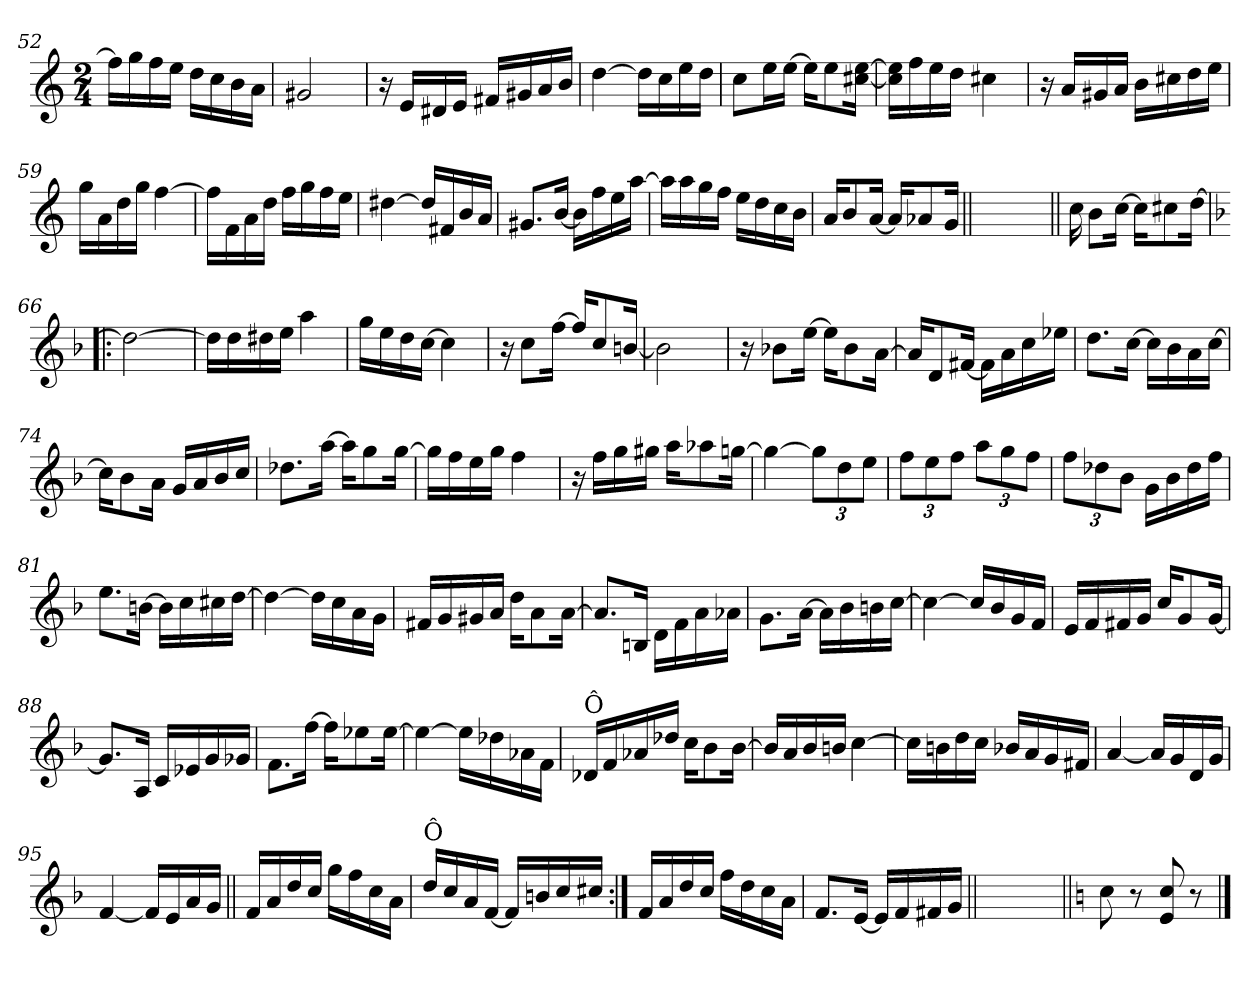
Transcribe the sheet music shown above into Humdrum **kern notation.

**kern
*part1
*staff1
!!LO:PB:g=z
*clefG2
*k[]
*C:
*M2/4
=52
16ff\LL]
16gg\
16ff\
16ee\JJ
16dd\LL
16cc\
16b\
16a\JJ
=53
2g#X/
=54
16r
16e/LL
16d#X/
16e/JJ
16f#X/LL
16g#X/
16a/
16b/JJ
=55
[4dd\
16dd\LL]
16cc\
16ee\
16dd\JJ
=56
8cc\L
16ee\L
[16ee\JJ
16ee\KL]
8ee\
[16cc#X\ [16ee\Jk
!!LO:LB:g=z
=57
16cc#\] 16ee\]LL
16ff\
16ee\
16dd\JJ
4cc#X\
=58
16r
16a/LL
16g#X/
16a/JJ
16b\LL
16cc#X\
16dd\
16ee\JJ
=59
16gg\LL
16a\
16dd\
16gg\JJ
[4ff\
=60
16ff\LL]
16f\
16a\
16dd\JJ
16ff\LL
16gg\
16ff\
16ee\JJ
=61
[4dd#X\
16dd#/LL]
16f#X/
16b/
16a/JJ
!!LO:LB:g=z
=62
8.g#X/L
[16b/Jk
16b\LL]
16ff\
16ee\
[16aa\JJ
=63
16aa\LL]
16aa\
16gg\
16ff\JJ
16ee\LL
16dd\
16cc\
16b\JJ
=64
16a/KL
8b/
[16a/Jk
16a/KL]
8a-X/
16g/Jk
=64X1||
*stria0
2ryy
!!LO:LB:g=z
=65||
*stria5
16cc\
8b\L
[16cc\Jk
16cc\KL]
8cc#X\
[16dd\Jk
=66!|:
*k[b-]
*F:
2dd\_
=67
16dd\LL]
16dd\
16dd#X\
16ee\JJ
4aa\
=68
16gg\LL
16ee\
16dd\
[16cc\JJ
4cc\]
=69
16r
8cc\L
[16ff\Jk
16ff/KL]
8cc/
[16bn/Jk
=70
2b\]
!!LO:LB:g=z
=71
16r
8b-X\L
[16ee\Jk
16ee\KL]
8b-\
[16a\Jk
=72
16a/KL]
8d/
[16f#X/Jk
16f#\LL]
16a\
16cc\
16ee-X\JJ
=73
8.dd\L
[16cc\Jk
16cc\LL]
16b-\
16a\
[16cc\JJ
=74
16cc\KL]
8b-\
16a\Jk
16g/LL
16a/
16b-/
16cc/JJ
=75
8.dd-X\L
[16aa\Jk
16aa\KL]
8gg\
[16gg\Jk
!!LO:LB:g=z
=76
16gg\LL]
16ff\
16ee\
16gg\JJ
4ff\
=77
16r
16ff\LL
16gg\
16gg#X\JJ
16aa\KL
8aa-X\
[16ggn\Jk
=78
4gg\_
12gg\L]
12dd\
12ee\J
=79
12ff\L
12ee\
12ff\J
12aa\L
12gg\
12ff\J
=80
12ff\L
12dd-X\
12b-\J
16g\LL
16b-\
16dd-\
16ff\JJ
!!LO:LB:g=z
=81
8.ee\L
[16bn\Jk
16b\LL]
16cc\
16cc#X\
[16dd\JJ
=82
4dd\_
16dd\LL]
16cc\
16a\
16g\JJ
=83
16f#X/LL
16g/
16g#X/
16a/JJ
16dd\KL
8a\
[16a\Jk
=84
8.a/L]
16Bn/Jk
16d\LL
16f\
16a\
16a-X\JJ
=85
8.g\L
[16a\Jk
16a\LL]
16b-\
16bn\
[16cc\JJ
!!LO:LB:g=z
=86
4cc\_
16cc/LL]
16b-/
16g/
16f/JJ
=87
16e/LL
16f/
16f#X/
16g/JJ
16cc/KL
8g/
[16g/Jk
=88
8.g/L]
16A/Jk
16c/LL
16e-X/
16g/
16g-X/JJ
=89
8.f\L
[16ff\Jk
16ff\KL]
8ee-X\
[16ee-\Jk
=90
4ee-\_
16ee-\LL]
16dd-X\
16a-X\
16f\JJ
!!LO:LB:g=z
=91
!LO:TX:a:t=Ô
16d-X/LL
16f/
16a-X/
16dd-X/JJ
16cc\KL
8b-\
[16b-\Jk
=92
16b-/LL]
16a/
16b-/
16bn/JJ
[4cc\
=93
16cc\LL]
16bn\
16dd\
16cc\JJ
16b-X/LL
16a/
16g/
16f#X/JJ
=94
[4a/
16a/LL]
16g/
16d/
16g/JJ
=95
[4f/
16f/LL]
16e/
16a/
16g/JJ
!!LO:LB:g=z
=96||
16f/LL
16a/
16dd/
16cc/JJ
16gg\LL
16ff\
16cc\
16a\JJ
=97
!LO:TX:a:t=Ô
16dd/LL
16cc/
16a/
[16f/JJ
16f/LL]
16bn/
16cc/
16cc#X/JJ
=98:|!
16f/LL
16a/
16dd/
16cc/JJ
16ff\LL
16dd\
16cc\
16a\JJ
=99
8.f/L
[16e/Jk
16e/LL]
16f/
16f#X/
16g/JJ
=99X2||
*stria0
2ryy
=100||
*stria5
*k[]
*C:
8cc\
8r
8e/ 8cc/
8r
==
*-
